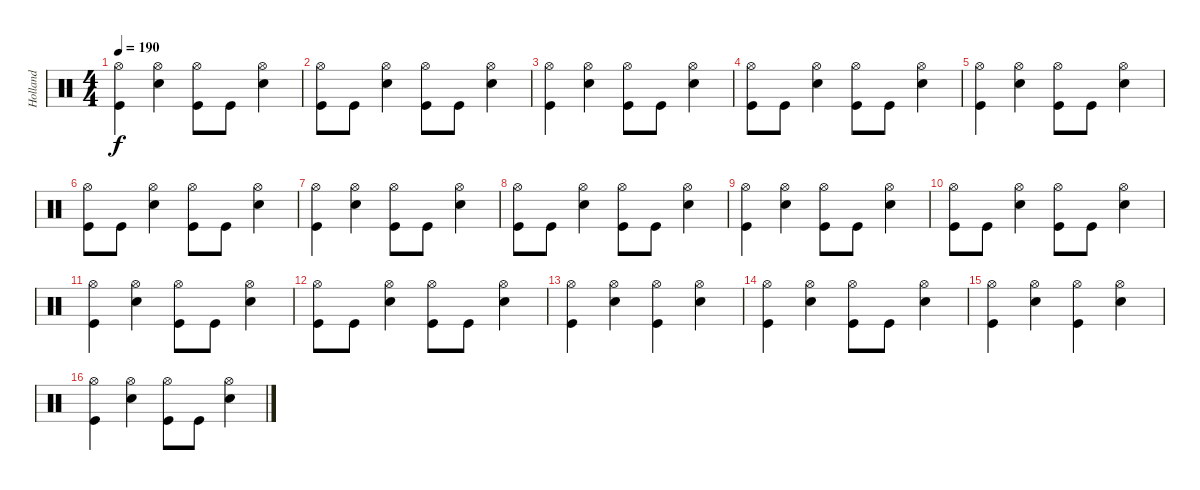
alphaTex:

\track ("Holland" "Holland") {instrument percussion}
\staff {score}
\articulation defaults
\ts (4 4)
\tempo 190
\clef neutral
\ks c
("Hi-Hat (open)" "Kick (hit)").4{dy f} ("Hi-Hat (open)" "Snare (hit) 2").4 ("Hi-Hat (open)" "Kick (hit)").8 "Kick (hit)".8 ("Hi-Hat (open)" "Snare (hit) 2").4 |
("Hi-Hat (open)" "Kick (hit)").8 "Kick (hit)".8 ("Hi-Hat (open)" "Snare (hit) 2").4 ("Hi-Hat (open)" "Kick (hit)").8 "Kick (hit)".8 ("Hi-Hat (open)" "Snare (hit) 2").4 |
("Hi-Hat (open)" "Kick (hit)").4 ("Hi-Hat (open)" "Snare (hit) 2").4 ("Hi-Hat (open)" "Kick (hit)").8 "Kick (hit)".8 ("Hi-Hat (open)" "Snare (hit) 2").4 |
("Hi-Hat (open)" "Kick (hit)").8 "Kick (hit)".8 ("Hi-Hat (open)" "Snare (hit) 2").4 ("Hi-Hat (open)" "Kick (hit)").8 "Kick (hit)".8 ("Hi-Hat (open)" "Snare (hit) 2").4 |
("Hi-Hat (open)" "Kick (hit)").4 ("Hi-Hat (open)" "Snare (hit) 2").4 ("Hi-Hat (open)" "Kick (hit)").8 "Kick (hit)".8 ("Hi-Hat (open)" "Snare (hit) 2").4 |
("Hi-Hat (open)" "Kick (hit)").8 "Kick (hit)".8 ("Hi-Hat (open)" "Snare (hit) 2").4 ("Hi-Hat (open)" "Kick (hit)").8 "Kick (hit)".8 ("Hi-Hat (open)" "Snare (hit) 2").4 |
("Hi-Hat (open)" "Kick (hit)").4 ("Hi-Hat (open)" "Snare (hit) 2").4 ("Hi-Hat (open)" "Kick (hit)").8 "Kick (hit)".8 ("Hi-Hat (open)" "Snare (hit) 2").4 |
("Hi-Hat (open)" "Kick (hit)").8 "Kick (hit)".8 ("Hi-Hat (open)" "Snare (hit) 2").4 ("Hi-Hat (open)" "Kick (hit)").8 "Kick (hit)".8 ("Hi-Hat (open)" "Snare (hit) 2").4 |
("Hi-Hat (open)" "Kick (hit)").4 ("Hi-Hat (open)" "Snare (hit) 2").4 ("Hi-Hat (open)" "Kick (hit)").8 "Kick (hit)".8 ("Hi-Hat (open)" "Snare (hit) 2").4 |
("Hi-Hat (open)" "Kick (hit)").8 "Kick (hit)".8 ("Hi-Hat (open)" "Snare (hit) 2").4 ("Hi-Hat (open)" "Kick (hit)").8 "Kick (hit)".8 ("Hi-Hat (open)" "Snare (hit) 2").4 |
("Hi-Hat (open)" "Kick (hit)").4 ("Hi-Hat (open)" "Snare (hit) 2").4 ("Hi-Hat (open)" "Kick (hit)").8 "Kick (hit)".8 ("Hi-Hat (open)" "Snare (hit) 2").4 |
("Hi-Hat (open)" "Kick (hit)").8 "Kick (hit)".8 ("Hi-Hat (open)" "Snare (hit) 2").4 ("Hi-Hat (open)" "Kick (hit)").8 "Kick (hit)".8 ("Hi-Hat (open)" "Snare (hit) 2").4 |
("Hi-Hat (open)" "Kick (hit)").4 ("Hi-Hat (open)" "Snare (hit) 2").4 ("Hi-Hat (open)" "Kick (hit)").4 ("Hi-Hat (open)" "Snare (hit) 2").4 |
("Hi-Hat (open)" "Kick (hit)").4 ("Hi-Hat (open)" "Snare (hit) 2").4 ("Hi-Hat (open)" "Kick (hit)").8 "Kick (hit)".8 ("Hi-Hat (open)" "Snare (hit) 2").4 |
("Hi-Hat (open)" "Kick (hit)").4 ("Hi-Hat (open)" "Snare (hit) 2").4 ("Hi-Hat (open)" "Kick (hit)").4 ("Hi-Hat (open)" "Snare (hit) 2").4 |
("Hi-Hat (open)" "Kick (hit)").4 ("Hi-Hat (open)" "Snare (hit) 2").4 ("Hi-Hat (open)" "Kick (hit)").8 "Kick (hit)".8 ("Hi-Hat (open)" "Snare (hit) 2").4
